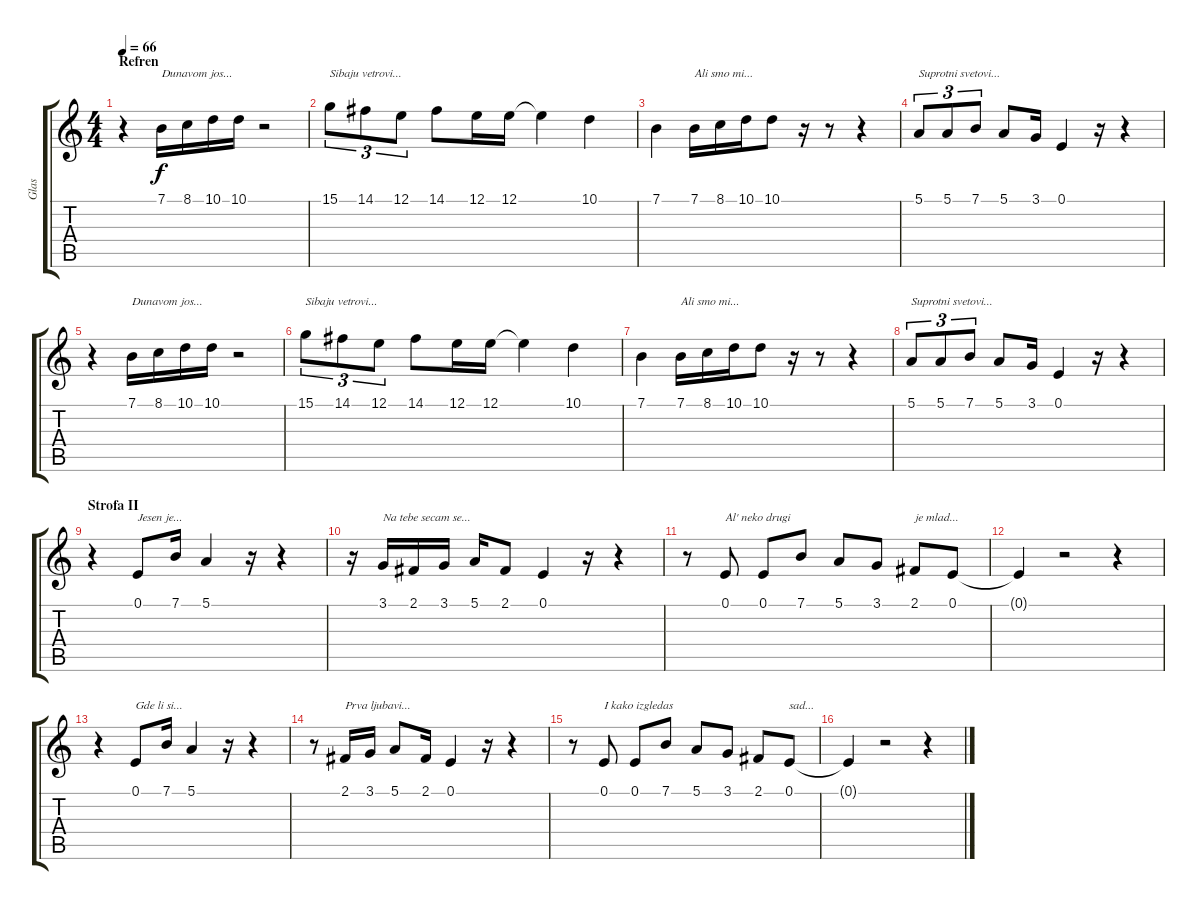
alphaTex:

\track ("Glas" "Glas") {instrument lead2sawtooth}
\staff {score tabs}
\tuning (E4 B3 G3 D3 A2 E2) {hide}
\ts (4 4)
\section ("" "Refren")
\tempo 66
\clef g2
\ks c
r.4{dy f} 7.1.16{txt "Dunavom jos..."} 8.1.16 10.1.16 10.1.16 r.2 |
15.1.8{tu (3 2) txt "Sibaju vetrovi..."} 14.1.8{tu (3 2)} 12.1.8{tu (3 2)} 14.1.8 12.1.16 12.1.16 12.1{t}.4 10.1.4 |
7.1.4 7.1.16{txt "Ali smo mi..."} 8.1.16 10.1.16 10.1.8 r.16 r.8 r.4 |
5.1.8{tu (3 2) txt "Suprotni svetovi..."} 5.1.8{tu (3 2)} 7.1.8{tu (3 2)} 5.1.8 3.1.16 0.1.4 r.16 r.4 |
r.4 7.1.16{txt "Dunavom jos..."} 8.1.16 10.1.16 10.1.16 r.2 |
15.1.8{tu (3 2) txt "Sibaju vetrovi..."} 14.1.8{tu (3 2)} 12.1.8{tu (3 2)} 14.1.8 12.1.16 12.1.16 12.1{t}.4 10.1.4 |
7.1.4 7.1.16{txt "Ali smo mi..."} 8.1.16 10.1.16 10.1.8 r.16 r.8 r.4 |
5.1.8{tu (3 2) txt "Suprotni svetovi..."} 5.1.8{tu (3 2)} 7.1.8{tu (3 2)} 5.1.8 3.1.16 0.1.4 r.16 r.4 |
\section ("" "Strofa II")
r.4 0.1.8{txt "Jesen je..."} 7.1.16 5.1.4 r.16 r.4 |
r.16 3.1.16{txt "Na tebe secam se..."} 2.1.16 3.1.16 5.1.16 2.1.8 0.1.4 r.16 r.4 |
r.8 0.1.8{txt "Al' neko drugi "} 0.1.8 7.1.8 5.1.8 3.1.8 2.1.8{txt "je mlad..."} 0.1.8 |
0.1{t}.4 r.2 r.4 |
r.4 0.1.8{txt "Gde li si..."} 7.1.16 5.1.4 r.16 r.4 |
r.8 2.1.16{txt "Prva ljubavi..."} 3.1.16 5.1.8 2.1.16 0.1.4 r.16 r.4 |
r.8 0.1.8{txt "I kako izgledas"} 0.1.8 7.1.8 5.1.8 3.1.8 2.1.8 0.1.8{txt "sad..."} |
0.1{t}.4 r.2 r.4
